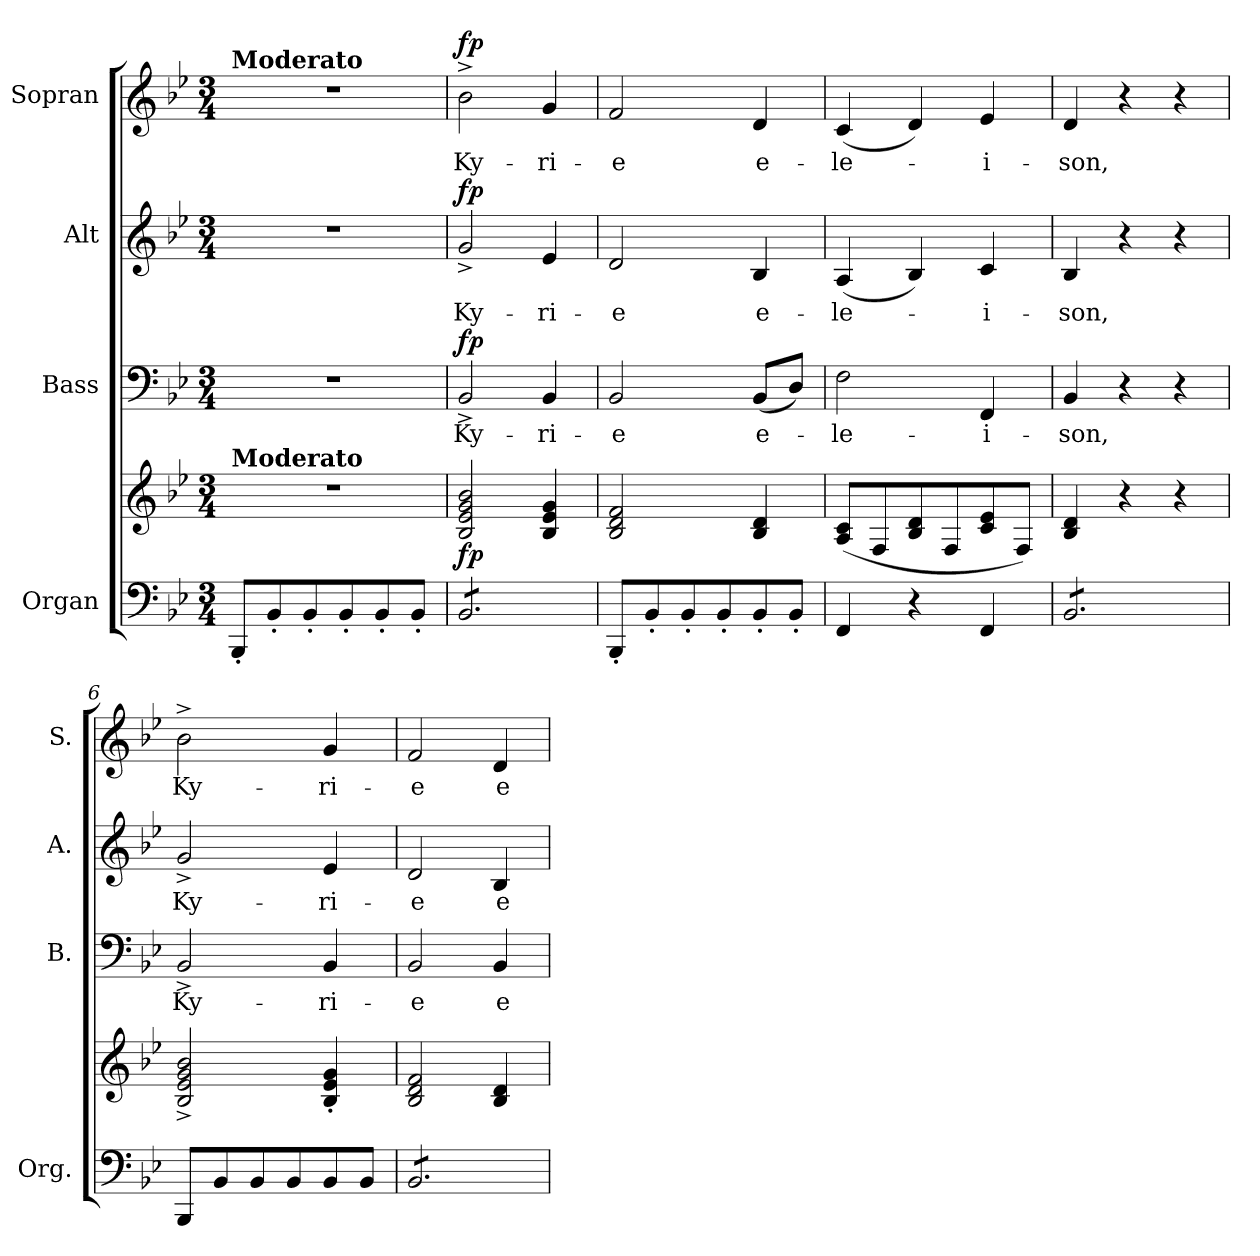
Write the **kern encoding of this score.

**kern	**kern	**dynam	**kern	**text	**dynam	**kern	**text	**dynam	**kern	**text	**dynam
*part4	*part4	*part4	*part3	*part3	*part3	*part2	*part2	*part2	*part1	*part1	*part1
*staff5	*staff4	*staff4/5	*staff3	*staff3	*staff3	*staff2	*staff2	*staff2	*staff1	*staff1	*staff1
*I"Organ	*	*	*I"Bass	*	*	*I"Alt	*	*	*I"Sopran	*	*
*I'Org.	*	*	*I'B.	*	*	*I'A.	*	*	*I'S.	*	*
!!LO:PB:g=z
*clefF4	*clefG2	*	*clefF4	*	*	*clefG2	*	*	*clefG2	*	*
*k[b-e-]	*k[b-e-]	*	*k[b-e-]	*	*	*k[b-e-]	*	*	*k[b-e-]	*	*
*B-:	*B-:	*	*B-:	*	*	*B-:	*	*	*B-:	*	*
*M3/4	*M3/4	*	*M3/4	*	*	*M3/4	*	*	*M3/4	*	*
*MM100	*MM100	*	*MM100	*	*	*MM100	*	*	*MM100	*	*
=1	=1	=1	=1	=1	=1	=1	=1	=1	=1	=1	=1
!	!	!	!	!	!	!	!	!	!LO:TX:a:B:t=Moderato	!	!
!	!LO:TX:a:B:t=Moderato	!	!	!	!	!	!	!	!	!	!
!	!LO:N:vis=1	!	!LO:N:vis=1	!	!	!LO:N:vis=1	!	!	!LO:N:vis=1	!	!
8BBB-'i/L	2.r	.	2.r	.	.	2.r	.	.	2.r	.	.
8BB-'i/	.	.	.	.	.	.	.	.	.	.	.
8BB-'i/	.	.	.	.	.	.	.	.	.	.	.
8BB-'i/	.	.	.	.	.	.	.	.	.	.	.
8BB-'i/	.	.	.	.	.	.	.	.	.	.	.
8BB-'i/J	.	.	.	.	.	.	.	.	.	.	.
=2	=2	=2	=2	=2	=2	=2	=2	=2	=2	=2	=2
!	!	!	!	!LO:LY:b:color=#000000	!	!	!	!	!	!	!
!	!	!	!	!	!	!	!LO:LY:b:color=#000000	!	!	!	!
!	!	!	!	!	!	!	!	!	!	!LO:LY:b:color=#000000	!
*tremolo	*	*	*	*	*	*	*	*	*	*	*
8BB-i/L	2B-i/ 2e-i 2gi 2b-i	fp	2BB-^i/	Ky-	fp	2g^i/	Ky-	fp	2b-^i\	Ky-	fp
8BB-i/	.	.	.	.	.	.	.	.	.	.	.
8BB-i/	.	.	.	.	.	.	.	.	.	.	.
8BB-i/	.	.	.	.	.	.	.	.	.	.	.
!	!	!	!	!LO:LY:b:color=#000000	!	!	!	!	!	!	!
!	!	!	!	!	!	!	!LO:LY:b:color=#000000	!	!	!	!
!	!	!	!	!	!	!	!	!	!	!LO:LY:b:color=#000000	!
8BB-i/	4B-i/ 4e-i 4gi	.	4BB-i/	-ri-	.	4e-i/	-ri-	.	4gi/	-ri-	.
8BB-i/J	.	.	.	.	.	.	.	.	.	.	.
*Xtremolo	*	*	*	*	*	*	*	*	*	*	*
=3	=3	=3	=3	=3	=3	=3	=3	=3	=3	=3	=3
!	!	!	!	!LO:LY:b:color=#000000	!	!	!	!	!	!	!
!	!	!	!	!	!	!	!LO:LY:b:color=#000000	!	!	!	!
!	!	!	!	!	!	!	!	!	!	!LO:LY:b:color=#000000	!
8BBB-'i/L	2B-i/ 2di 2fi	.	2BB-i/	-e	.	2di/	-e	.	2fi/	-e	.
8BB-'i/	.	.	.	.	.	.	.	.	.	.	.
8BB-'i/	.	.	.	.	.	.	.	.	.	.	.
8BB-'i/	.	.	.	.	.	.	.	.	.	.	.
!	!	!	!	!LO:LY:b:color=#000000	!	!	!	!	!	!	!
!	!	!	!	!	!	!	!LO:LY:b:color=#000000	!	!	!	!
!	!	!	!	!	!	!	!	!	!	!LO:LY:b:color=#000000	!
8BB-'i/	4B-i/ 4di	.	(8BB-i/L	e-	.	4B-i/	e-	.	4di/	e-	.
8BB-'i/J	.	.	8Di/J)	.	.	.	.	.	.	.	.
=4	=4	=4	=4	=4	=4	=4	=4	=4	=4	=4	=4
!	!	!	!	!LO:LY:b:color=#000000	!	!	!	!	!	!	!
!	!	!	!	!	!	!	!LO:LY:b:color=#000000	!	!	!	!
!	!	!	!	!	!	!	!	!	!	!LO:LY:b:color=#000000	!
4FFi/	(8Ai/ 8ciL	.	2Fi\	-le-	.	(4Ai/	-le-	.	(4ci/	-le-	.
.	8Fi/	.	.	.	.	.	.	.	.	.	.
4r	8B-i/ 8di	.	.	.	.	4B-i/)	.	.	4di/)	.	.
.	8Fi/	.	.	.	.	.	.	.	.	.	.
!	!	!	!	!LO:LY:b:color=#000000	!	!	!	!	!	!	!
!	!	!	!	!	!	!	!LO:LY:b:color=#000000	!	!	!	!
!	!	!	!	!	!	!	!	!	!	!LO:LY:b:color=#000000	!
4FFi/	8ci/ 8e-i	.	4FFi/	-i-	.	4ci/	-i-	.	4e-i/	-i-	.
.	8Fi/J)	.	.	.	.	.	.	.	.	.	.
=5	=5	=5	=5	=5	=5	=5	=5	=5	=5	=5	=5
!	!	!	!	!LO:LY:b:color=#000000	!	!	!	!	!	!	!
!	!	!	!	!	!	!	!LO:LY:b:color=#000000	!	!	!	!
!	!	!	!	!	!	!	!	!	!	!LO:LY:b:color=#000000	!
*tremolo	*	*	*	*	*	*	*	*	*	*	*
8BB-i/L	4B-i/ 4di	.	4BB-i/	-son,	.	4B-i/	-son,	.	4di/	-son,	.
8BB-i/	.	.	.	.	.	.	.	.	.	.	.
8BB-i/	4r	.	4r	.	.	4r	.	.	4r	.	.
8BB-i/	.	.	.	.	.	.	.	.	.	.	.
8BB-i/	4r	.	4r	.	.	4r	.	.	4r	.	.
8BB-i/J	.	.	.	.	.	.	.	.	.	.	.
*Xtremolo	*	*	*	*	*	*	*	*	*	*	*
=6	=6	=6	=6	=6	=6	=6	=6	=6	=6	=6	=6
!	!	!	!	!LO:LY:b:color=#000000	!	!	!	!	!	!	!
!	!	!	!	!	!	!	!LO:LY:b:color=#000000	!	!	!	!
!	!	!	!	!	!	!	!	!	!	!LO:LY:b:color=#000000	!
8BBB-i/L	2B-i/^ 2e-i^ 2gi^ 2b-i^	.	2BB-^i/	Ky-	.	2g^i/	Ky-	.	2b-^i\	Ky-	.
8BB-i/	.	.	.	.	.	.	.	.	.	.	.
8BB-i/	.	.	.	.	.	.	.	.	.	.	.
8BB-i/	.	.	.	.	.	.	.	.	.	.	.
!	!	!	!	!LO:LY:b:color=#000000	!	!	!	!	!	!	!
!	!	!	!	!	!	!	!LO:LY:b:color=#000000	!	!	!	!
!	!	!	!	!	!	!	!	!	!	!LO:LY:b:color=#000000	!
8BB-i/	4B-i/' 4e-i' 4gi'	.	4BB-i/	-ri-	.	4e-i/	-ri-	.	4gi/	-ri-	.
8BB-i/J	.	.	.	.	.	.	.	.	.	.	.
=7	=7	=7	=7	=7	=7	=7	=7	=7	=7	=7	=7
!	!	!	!	!LO:LY:b:color=#000000	!	!	!	!	!	!	!
!	!	!	!	!	!	!	!LO:LY:b:color=#000000	!	!	!	!
!	!	!	!	!	!	!	!	!	!	!LO:LY:b:color=#000000	!
*tremolo	*	*	*	*	*	*	*	*	*	*	*
8BB-i/L	2B-i/ 2di 2fi	.	2BB-i/	-e	.	2di/	-e	.	2fi/	-e	.
8BB-i/	.	.	.	.	.	.	.	.	.	.	.
8BB-i/	.	.	.	.	.	.	.	.	.	.	.
8BB-i/	.	.	.	.	.	.	.	.	.	.	.
!	!	!	!	!LO:LY:b:color=#000000	!	!	!	!	!	!	!
!	!	!	!	!	!	!	!LO:LY:b:color=#000000	!	!	!	!
!	!	!	!	!	!	!	!	!	!	!LO:LY:b:color=#000000	!
8BB-i/	4B-i/ 4di	.	4BB-i/	e-	.	4B-i/	e-	.	4di/	e-	.
8BB-i/J	.	.	.	.	.	.	.	.	.	.	.
*Xtremolo	*	*	*	*	*	*	*	*	*	*	*
=	=	=	=	=	=	=	=	=	=	=	=
*-	*-	*-	*-	*-	*-	*-	*-	*-	*-	*-	*-
